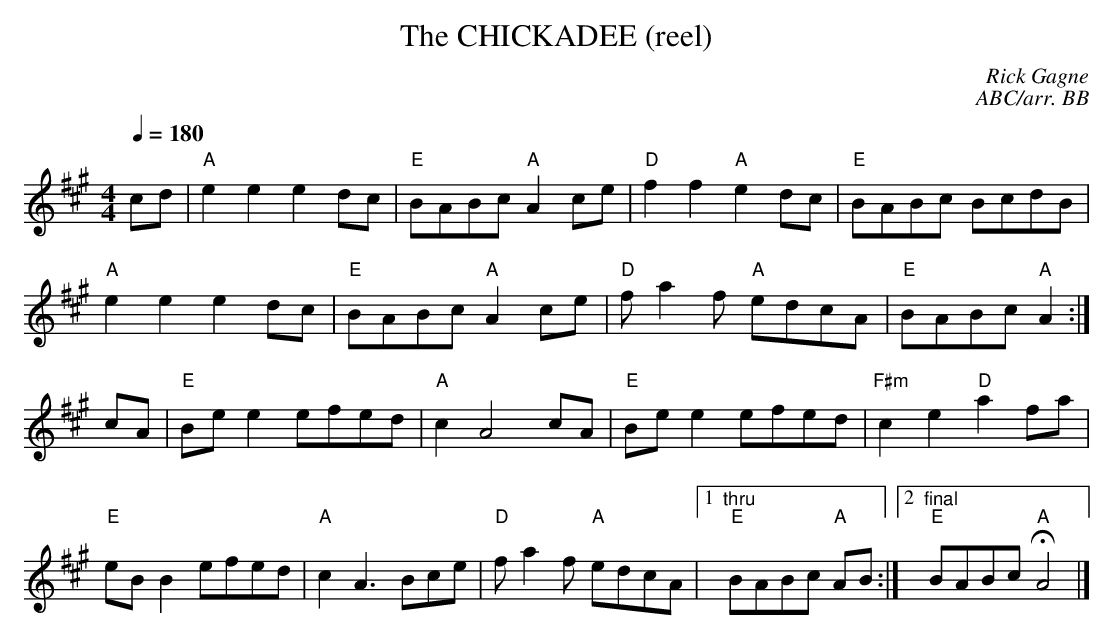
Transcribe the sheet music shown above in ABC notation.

X:1
T: CHICKADEE (reel), The
C: Rick Gagne
C:ABC/arr. BB
M: 4/4
Q:1/4=180
K: A
cd | "A"e2e2 e2dc | "E"BABc "A"A2ce | "D"f2f2 "A"e2dc | "E"BABc BcdB |
"A"e2e2 e2dc | "E"BABc "A"A2ce | "D"fa2f "A"edcA | "E"BABc "A"A2 :|
cA |"E"Bee2 efed | "A"c2A4cA | "E"Bee2 efed | "F#m"c2e2 "D"a2fa |
"E"eBB2 efed | "A"c2A3 Bce | "D"fa2f "A"edcA |1 "thru""E"BABc "A"AB :|\
[2 "final""E"BABc "A"HA4 |]
